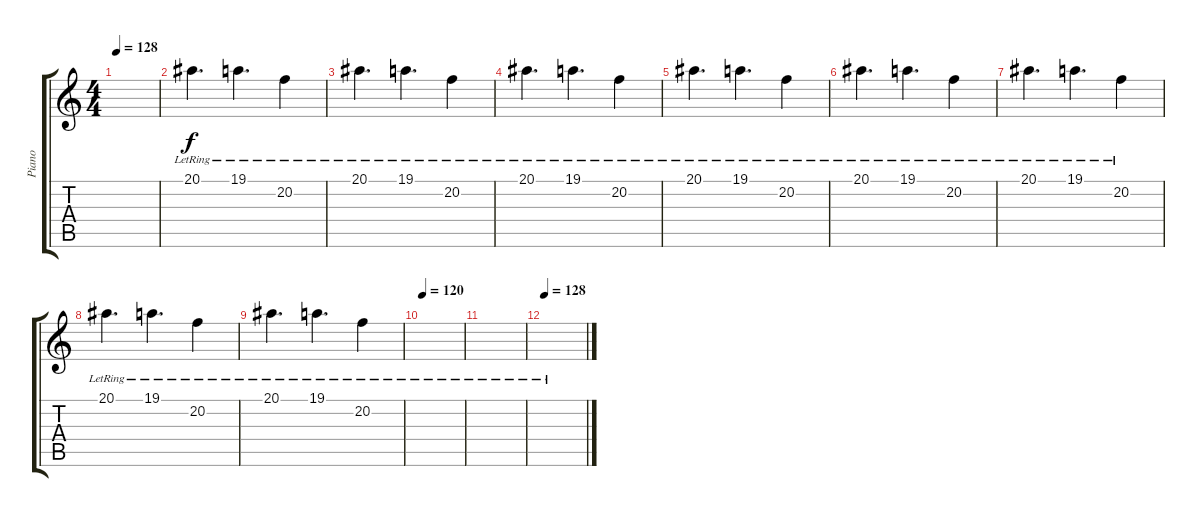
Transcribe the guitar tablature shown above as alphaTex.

\track ("Piano" "Piano") {instrument acousticgrandpiano}
\staff {score tabs}
\tuning (D4 A3 F3 C3 G2 C2) {hide}
\ts (4 4)
\tempo 128
\clef g2
\ks c
|
20.1{lr}.4{d} 19.1{lr}.4{d} 20.2{lr}.4 |
20.1{lr}.4{d} 19.1{lr}.4{d} 20.2{lr}.4 |
20.1{lr}.4{d} 19.1{lr}.4{d} 20.2{lr}.4 |
20.1{lr}.4{d} 19.1{lr}.4{d} 20.2{lr}.4 |
20.1{lr}.4{d} 19.1{lr}.4{d} 20.2{lr}.4 |
20.1{lr}.4{d} 19.1{lr}.4{d} 20.2{lr}.4 |
20.1{lr}.4{d} 19.1{lr}.4{d} 20.2{lr}.4 |
20.1{lr}.4{d} 19.1{lr}.4{d} 20.2{lr}.4 |
\tempo 120
|
|
\tempo 128
